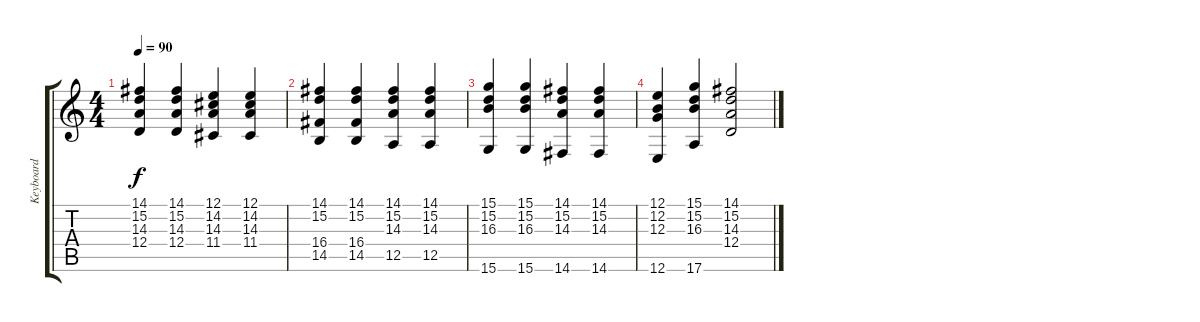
\track ("Keyboard" "Keyboard") {instrument acousticgrandpiano}
\staff {score tabs}
\tuning (E4 B3 G3 D3 A2 E2) {hide}
\ts (4 4)
\tempo 90
\clef g2
\ks c
(14.1 15.2 14.3 12.4).4{dy f} (14.1 15.2 14.3 12.4).4 (12.1 14.2 14.3 11.4).4 (12.1 14.2 14.3 11.4).4 |
(14.1 15.2 16.4 14.5).4 (14.1 15.2 16.4 14.5).4 (14.1 15.2 14.3 12.5).4 (14.1 15.2 14.3 12.5).4 |
(15.1 15.2 16.3 15.6).4 (15.1 15.2 16.3 15.6).4 (14.1 15.2 14.3 14.6).4 (14.1 15.2 14.3 14.6).4 |
(12.1 12.2 12.3 12.6).4 (15.1 15.2 16.3 17.6).4 (14.1 15.2 14.3 12.4).2
